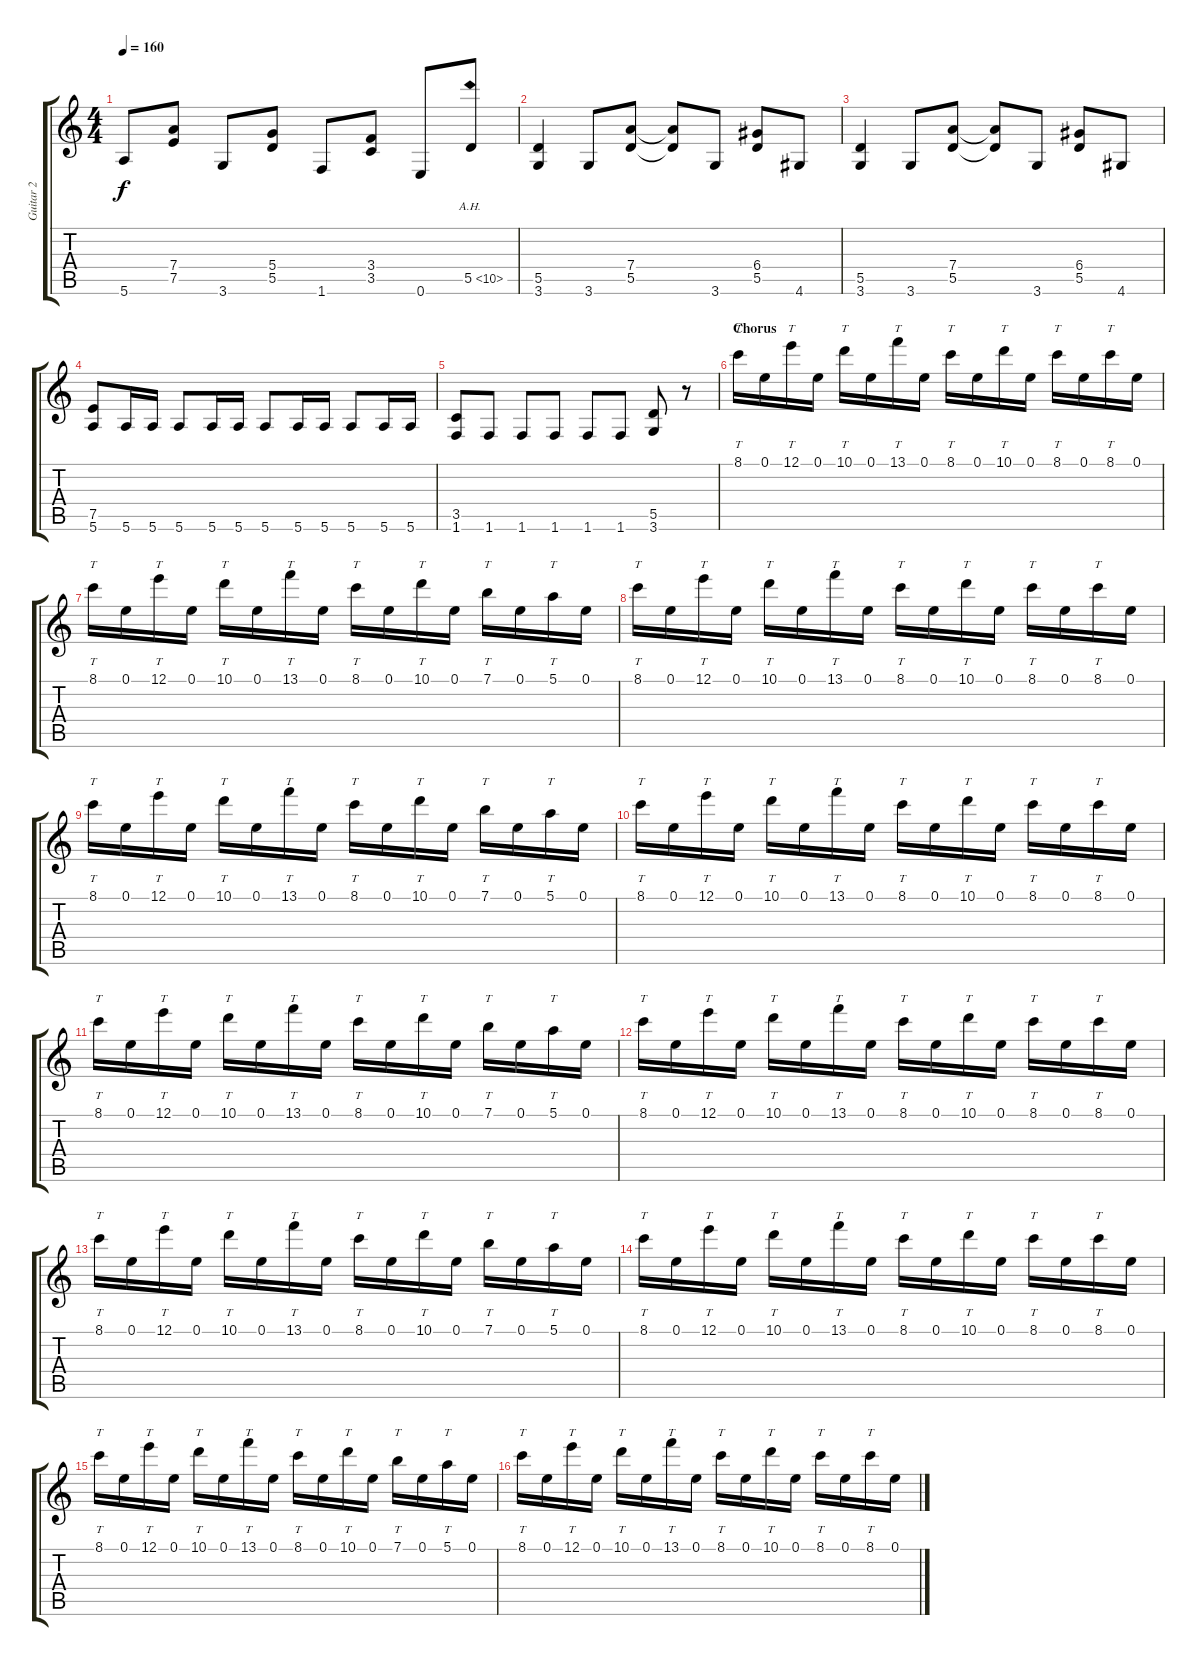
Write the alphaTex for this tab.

\track ("Guitar 2" "Guitar 2") {instrument overdrivenguitar}
\staff {score tabs}
\tuning (E4 B3 G3 D3 A2 E2) {hide}
\ts (4 4)
\tempo 160
\clef g2
\ks c
5.6.8{dy f} (7.4 7.5).8 3.6.8 (5.4 5.5).8 1.6.8 (3.4 3.5).8 0.6.8 5.5{ah 5}.8 |
(5.5 3.6).4 3.6.8 (7.4 5.5).8 (7.4{t} 5.5{t}).8 3.6.8 (6.4 5.5).8 4.6.8 |
(5.5 3.6).4 3.6.8 (7.4 5.5).8 (7.4{t} 5.5{t}).8 3.6.8 (6.4 5.5).8 4.6.8 |
(7.5 5.6).8 5.6.16 5.6.16 5.6.8 5.6.16 5.6.16 5.6.8 5.6.16 5.6.16 5.6.8 5.6.16 5.6.16 |
(3.5 1.6).8 1.6.8 1.6.8 1.6.8 1.6.8 1.6.8 (5.5 3.6).8 r.8 |
\section ("" "Chorus")
8.1.16{tt} 0.1.16 12.1.16{tt} 0.1.16 10.1.16{tt} 0.1.16 13.1.16{tt} 0.1.16 8.1.16{tt} 0.1.16 10.1.16{tt} 0.1.16 8.1.16{tt} 0.1.16 8.1.16{tt} 0.1.16 |
8.1.16{tt} 0.1.16 12.1.16{tt} 0.1.16 10.1.16{tt} 0.1.16 13.1.16{tt} 0.1.16 8.1.16{tt} 0.1.16 10.1.16{tt} 0.1.16 7.1.16{tt} 0.1.16 5.1.16{tt} 0.1.16 |
8.1.16{tt} 0.1.16 12.1.16{tt} 0.1.16 10.1.16{tt} 0.1.16 13.1.16{tt} 0.1.16 8.1.16{tt} 0.1.16 10.1.16{tt} 0.1.16 8.1.16{tt} 0.1.16 8.1.16{tt} 0.1.16 |
8.1.16{tt} 0.1.16 12.1.16{tt} 0.1.16 10.1.16{tt} 0.1.16 13.1.16{tt} 0.1.16 8.1.16{tt} 0.1.16 10.1.16{tt} 0.1.16 7.1.16{tt} 0.1.16 5.1.16{tt} 0.1.16 |
8.1.16{tt} 0.1.16 12.1.16{tt} 0.1.16 10.1.16{tt} 0.1.16 13.1.16{tt} 0.1.16 8.1.16{tt} 0.1.16 10.1.16{tt} 0.1.16 8.1.16{tt} 0.1.16 8.1.16{tt} 0.1.16 |
8.1.16{tt} 0.1.16 12.1.16{tt} 0.1.16 10.1.16{tt} 0.1.16 13.1.16{tt} 0.1.16 8.1.16{tt} 0.1.16 10.1.16{tt} 0.1.16 7.1.16{tt} 0.1.16 5.1.16{tt} 0.1.16 |
8.1.16{tt} 0.1.16 12.1.16{tt} 0.1.16 10.1.16{tt} 0.1.16 13.1.16{tt} 0.1.16 8.1.16{tt} 0.1.16 10.1.16{tt} 0.1.16 8.1.16{tt} 0.1.16 8.1.16{tt} 0.1.16 |
8.1.16{tt} 0.1.16 12.1.16{tt} 0.1.16 10.1.16{tt} 0.1.16 13.1.16{tt} 0.1.16 8.1.16{tt} 0.1.16 10.1.16{tt} 0.1.16 7.1.16{tt} 0.1.16 5.1.16{tt} 0.1.16 |
8.1.16{tt} 0.1.16 12.1.16{tt} 0.1.16 10.1.16{tt} 0.1.16 13.1.16{tt} 0.1.16 8.1.16{tt} 0.1.16 10.1.16{tt} 0.1.16 8.1.16{tt} 0.1.16 8.1.16{tt} 0.1.16 |
8.1.16{tt} 0.1.16 12.1.16{tt} 0.1.16 10.1.16{tt} 0.1.16 13.1.16{tt} 0.1.16 8.1.16{tt} 0.1.16 10.1.16{tt} 0.1.16 7.1.16{tt} 0.1.16 5.1.16{tt} 0.1.16 |
8.1.16{tt} 0.1.16 12.1.16{tt} 0.1.16 10.1.16{tt} 0.1.16 13.1.16{tt} 0.1.16 8.1.16{tt} 0.1.16 10.1.16{tt} 0.1.16 8.1.16{tt} 0.1.16 8.1.16{tt} 0.1.16
